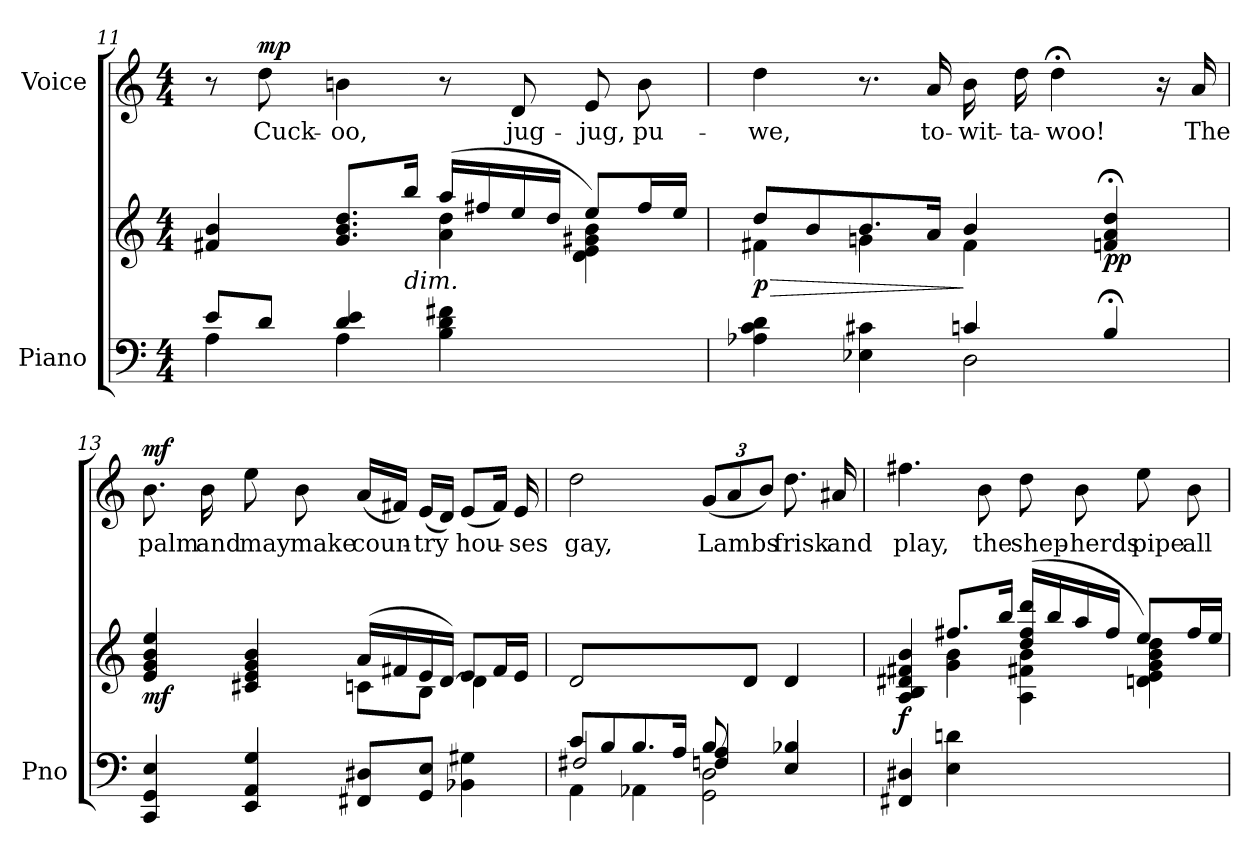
**kern	**kern	**dynam	**kern	**text	**dynam
*part2	*part2	*part2	*part1	*part1	*part1
*staff3	*staff2	*staff2/3	*staff1	*staff1	*staff1
*I"Piano	*	*	*I"Voice	*	*
*I'Pno	*	*	*	*	*
!!LO:LB:g=z
*clefF4	*clefG2	*	*clefG2	*	*
*k[]	*k[]	*	*k[]	*	*
*M4/4	*M4/4	*	*M4/4	*	*
=11	=11	=11	=11	=11	=11
*^	*^	*	*	*	*
*	*	*	*^	*	*	*	*
8e/L	4A\	4f#X/ 4b/	2ryy	2.ryy	.	8r	.	.
!	!	!	!	!	!	!	!LO:LY:b	!LO:DY:a
8d/J	.	.	.	.	.	8dd\	Cuck-	mp
!	!	!	!	!	!	!	!LO:LY:b	!
4d/ 4e/	4A\	8.g/ 8.b/ 8.dd/L	.	.	.	4bn\	-oo,	.
!	!	!LO:TX:b:i:t=dim.	!	!	!	!	!	!
.	.	16bb/Jk	.	.	.	.	.	.
4ryy	4B\ 4d\ 4f#X\	(>16aa/LL	4a\ 4dd\	.	.	8r	.	.
.	.	16ff#X/	.	.	.	.	.	.
!	!	!	!	!	!	!	!LO:LY:b	!
.	.	16ee/	.	.	.	8d/	jug-	.
.	.	16dd/JJ	.	.	.	.	.	.
!	!	!	!	!	!	!	!LO:LY:b	!
4ryy	4ryy	8ee/L)	4ryy	4d\ 4e\ 4g#X\ 4b\	.	8e/	-jug,	.
!	!	!	!	!	!	!	!LO:LY:b	!
.	.	16ff#/L	.	.	.	8b\	pu-	.
.	.	16ee/JJ	.	.	.	.	.	.
*	*	*v	*v	*v	*	*	*	*
=12	=12	=12	=12	=12	=12	=12
!	!	!	!LO:HP:b	!	!LO:LY:b	!
*	*	*^	*	*	*	*
!	!	!	!	!LO:DY:n=1:b	!	!	!
4A-X\ 4c\ 4d\	2ryy	8dd/L	4f#X\	> p	4dd\	-we,	.
.	.	8b/	.	.	.	.	.
4E-X\ 4c#X\	.	8.b/	4gn\	.	8.r	.	.
!	!	!	!	!	!	!LO:LY:b	!
.	.	16a/Jk	.	.	16a/	to-	.
!	!	!	!	!	!	!LO:LY:b	!
4cn/	2D\	4b/	4f#\	]	16b\	-wit-	.
!	!	!	!	!	!	!LO:LY:b	!
.	.	.	.	.	16dd\	-ta-	.
!	!	!	!	!	!	!LO:LY:b	!
.	.	.	.	.	4dd;<\	-woo!	.
!	!	!	!	!LO:DY:n=2:b	!	!	!
4B;</	.	4fn/;< 4a/;< 4dd/;<	4ryy	pp	.	.	.
.	.	.	.	.	16r	.	.
!	!	!	!	!	!	!LO:LY:b	!
.	.	.	.	.	16a/	The	.
*v	*v	*	*	*	*	*	*
!!LO:LB:g=z
=13	=13	=13	=13	=13	=13	=13
!	!	!	!LO:DY:b	!	!LO:LY:b	!LO:DY:a
4CC/ 4GG/ 4E/	4e/ 4g/ 4b/ 4ee/	2ryy	mf	8.b\	palm	mf
!	!	!	!	!	!LO:LY:b	!
.	.	.	.	16b\	and	.
!	!	!	!	!	!LO:LY:b	!
4EE/ 4AA/ 4G/	4c#X/ 4e/ 4g/ 4b/	.	.	8ee\	may	.
!	!	!	!	!	!LO:LY:b	!
.	.	.	.	8b\	make	.
!	!	!	!	!	!LO:LY:b	!
8FF#X/ 8D#X/L	(>16a/LL	8cn\L	.	(<16a/LL	coun-	.
.	16f#X/	.	.	16f#X/JJ)	.	.
!	!	!	!	!	!LO:LY:b	!
8GG/ 8E/J	16e/	8B\J	.	(<16e/LL	-try	.
.	[16d/JJ)	.	.	16d/JJ)	.	.
!	!	!	!	!	!LO:LY:b	!
4BB-X\ 4G#X\	8e/L	4d\]	.	(<8e/L	hou-	.
.	16f#/L	.	.	16f#/Jk)	.	.
!	!	!	!	!	!LO:LY:b	!
.	16e/JJ	.	.	16e/	-ses	.
*	*v	*v	*	*	*	*
=14	=14	=14	=14	=14	=14
*^	*	*	*	*	*
*	*^	*	*	*	*	*
*	*	*^	*	*	*	*	*
!	!	!	!	!	!	!	!LO:LY:b	!
2ryy	8c/L	2F#X/	4AA\	2d/	.	2dd\	gay,	.
.	8B/	.	.	.	.	.	.	.
.	8.B/	.	4AA-X\	.	.	.	.	.
.	16A/Jk	.	.	.	.	.	.	.
*	*	*	*	*	*	*Xbrackettup	*	*
!	!	!	!	!	!	!	!LO:LY:b	!
8B/L	2ryy	4Fn/ 4A/	2GG\ 2D\	8ryy	.	(<12g/L	Lambs	.
.	.	.	.	.	.	12a/	.	.
4.ryy	.	.	.	8d/J	.	.	.	.
.	.	.	.	.	.	12b/J)	.	.
!	!	!	!	!	!	!	!LO:LY:b	!
.	.	4E/ 4B-X/	.	4d/	.	8.dd\	frisk	.
!	!	!	!	!	!	!	!LO:LY:b	!
.	.	.	.	.	.	16a#X/	and	.
*v	*v	*v	*v	*	*	*	*	*
!!LO:PB:g=z
=15	=15	=15	=15	=15	=15
*	*^	*	*	*	*
*	*	*^	*	*	*	*
!	!	!	!	!LO:DY:b	!	!LO:LY:b	!
4FF#X/ 4D#X/	4A/ 4B/ 4d#X/ 4f#X/ 4b/	4ryy	2ryy	f	4.ff#X\	play,	.
4E\ 4dn\	8.ff#X/L	4g\ 4b\	.	.	.	.	.
!	!	!	!	!	!	!LO:LY:b	!
.	.	.	.	.	8b\	the	.
.	16bb/Jk	.	.	.	.	.	.
!	!	!	!	!	!	!LO:LY:b	!
2ryy	(>16dd/ 16ff#/ 16ddd/LL	2ryy	4A\ 4f#X\ 4b\	.	8dd\	shep-	.
.	16bb/	.	.	.	.	.	.
!	!	!	!	!	!	!LO:LY:b	!
.	16aa/	.	.	.	8b\	-herds	.
.	16ff#/JJ	.	.	.	.	.	.
!	!	!	!	!	!	!LO:LY:b	!
.	8ee/L)	.	4dn\ 4e\ 4g\ 4b\ 4dd\	.	8ee\	pipe	.
!	!	!	!	!	!	!LO:LY:b	!
.	16ff#/L	.	.	.	8b\	all	.
.	16ee/JJ	.	.	.	.	.	.
*	*v	*v	*v	*	*	*	*
=	=	=	=	=	=
*-	*-	*-	*-	*-	*-
